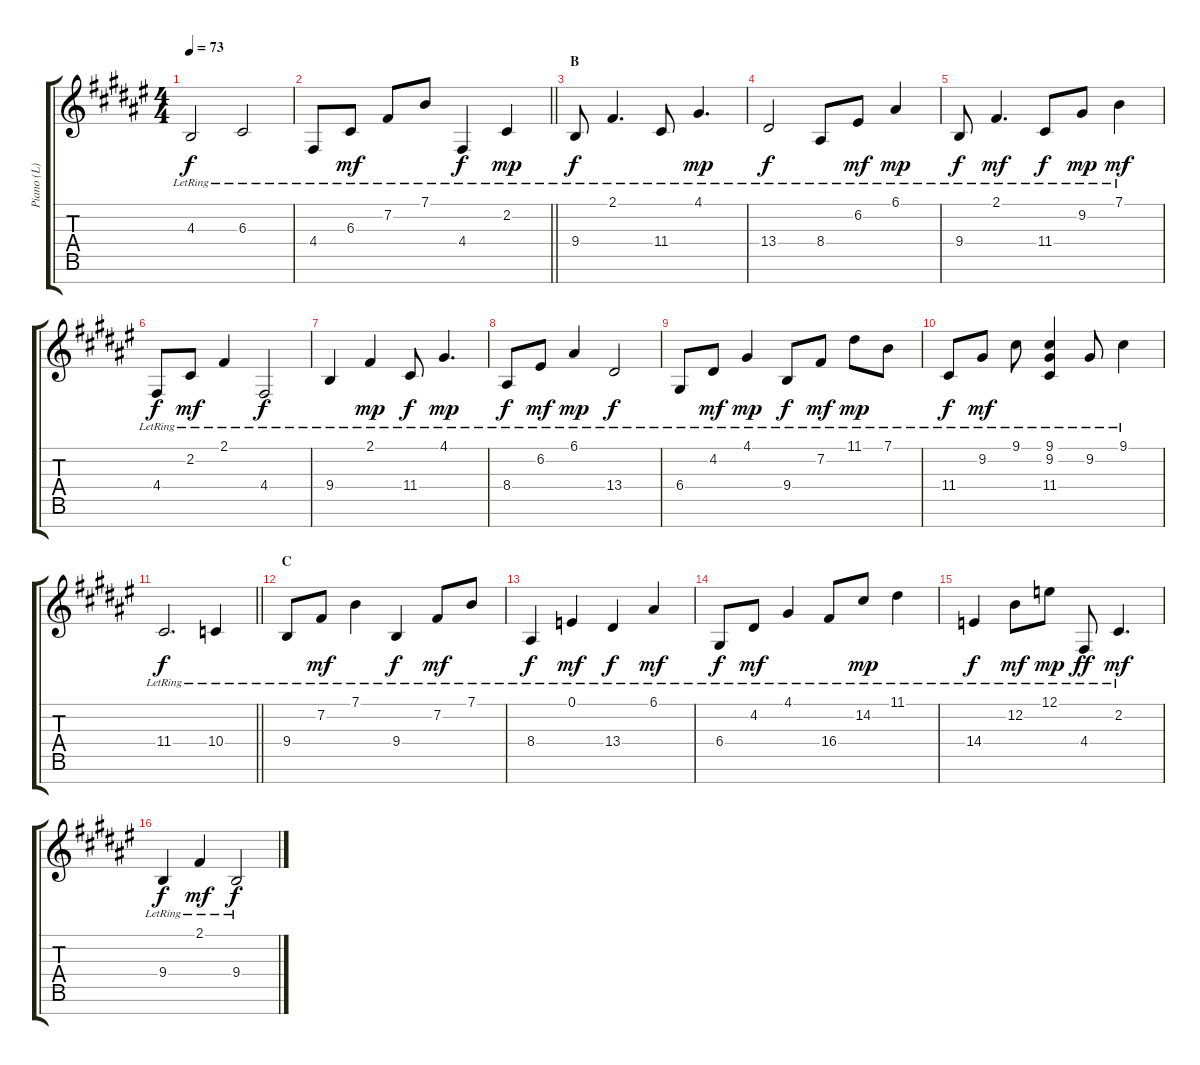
\track ("Piano (L)" "Piano (L)") {instrument acousticgrandpiano}
\staff {score tabs}
\tuning (E4 B3 G3 D3 A2 E2 B1) {hide}
\ts (4 4)
\tempo 73
\clef g2
\ks f#
4.3{lr}.2{dy f} 6.3{lr}.2 |
\barLineRight lightlight
4.4{lr}.8 6.3{lr}.8{dy mf} 7.2{lr}.8 7.1{lr}.8 4.4{lr}.4{dy f} 2.2{lr}.4{dy mp} |
\section ("" "B")
9.4{lr}.8{dy f} 2.1{lr}.4{d} 11.4{lr}.8 4.1{lr}.4{d dy mp} |
13.4{lr}.2{dy f} 8.4{lr}.8 6.2{lr}.8{dy mf} 6.1{lr}.4{dy mp} |
9.4{lr}.8{dy f} 2.1{lr}.4{d dy mf} 11.4{lr}.8{dy f} 9.2{lr}.8{dy mp} 7.1{lr}.4{dy mf} |
4.4{lr}.8{dy f} 2.2{lr}.8{dy mf} 2.1{lr}.4 4.4{lr}.2{dy f} |
9.4{lr}.4 2.1{lr}.4{dy mp} 11.4{lr}.8{dy f} 4.1{lr}.4{d dy mp} |
8.4{lr}.8{dy f} 6.2{lr}.8{dy mf} 6.1{lr}.4{dy mp} 13.4{lr}.2{dy f} |
6.4{lr}.8 4.2{lr}.8{dy mf} 4.1{lr}.4{dy mp} 9.4{lr}.8{dy f} 7.2{lr}.8{dy mf} 11.1{lr}.8{dy mp} 7.1{lr}.8 |
11.4{lr}.8{dy f} 9.2{lr}.8{dy mf} 9.1{lr}.8 (9.1{lr} 9.2{lr} 11.4{lr}).4 9.2{lr}.8 9.1{lr}.4 |
\barLineRight lightlight
11.4{lr}.2{d dy f} 10.4{lr}.4 |
\section ("" "C")
9.4{lr}.8 7.2{lr}.8{dy mf} 7.1{lr}.4 9.4{lr}.4{dy f} 7.2{lr}.8{dy mf} 7.1{lr}.8 |
8.4{lr}.4{dy f} 0.1{lr}.4{dy mf} 13.4{lr}.4{dy f} 6.1{lr}.4{dy mf} |
6.4{lr}.8{dy f} 4.2{lr}.8{dy mf} 4.1{lr}.4 16.4{lr}.8 14.2{lr}.8{dy mp} 11.1{lr}.4 |
14.4{lr}.4{dy f} 12.2{lr}.8{dy mf} 12.1{lr}.8{dy mp} 4.4{lr}.8{dy ff} 2.2{lr}.4{d dy mf} |
9.4{lr}.4{dy f} 2.1{lr}.4{dy mf} 9.4{lr}.2{dy f}
